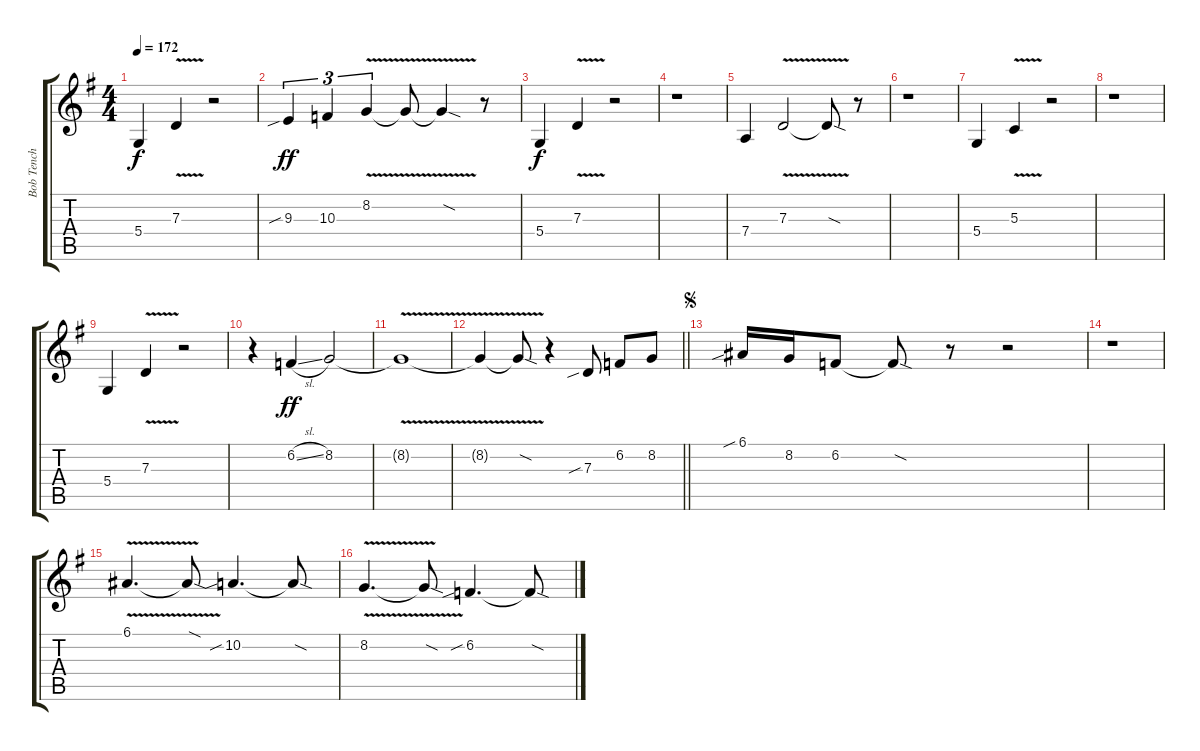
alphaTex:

\track ("Bob Tench" "Bob Tench") {instrument trombone}
\staff {score tabs}
\tuning (E4 B3 G3 D3 A2 E2) {hide}
\ts (4 4)
\tempo 172
\clef g2
\ks g
5.4.4{dy f} 7.3{v}.4 r.2 |
9.3{sib}.4{tu (3 2) dy ff} 10.3.4{tu (3 2)} 8.2{v}.4{tu (3 2)} 8.2{v t}.8 8.2{sod t}.4 r.8 |
5.4.4{dy f} 7.3{v}.4 r.2 |
r.1 |
7.4.4 7.3{v}.2 7.3{sod t}.8 r.8 |
r.1 |
5.4.4 5.3{v}.4 r.2 |
r.1 |
5.4.4 7.3{v}.4 r.2 |
r.4 6.2{sl}.4{dy ff} 8.2.2 |
8.2{v t}.1 |
\barLineRight lightlight
8.2{v t}.4 8.2{sod t}.8 r.4 7.3{sib}.8 6.2.8 8.2.8 |
\jump segno
6.1{sib}.16 8.2.16 6.2.8 6.2{sod t}.8 r.8 r.2 |
r.1 |
6.1{v}.4{d} 6.1{sod t}.8 10.2{sib}.4{d} 10.2{sod t}.8 |
8.2{v}.4{d} 8.2{sod t}.8 6.2{sib}.4{d} 6.2{sod t}.8
